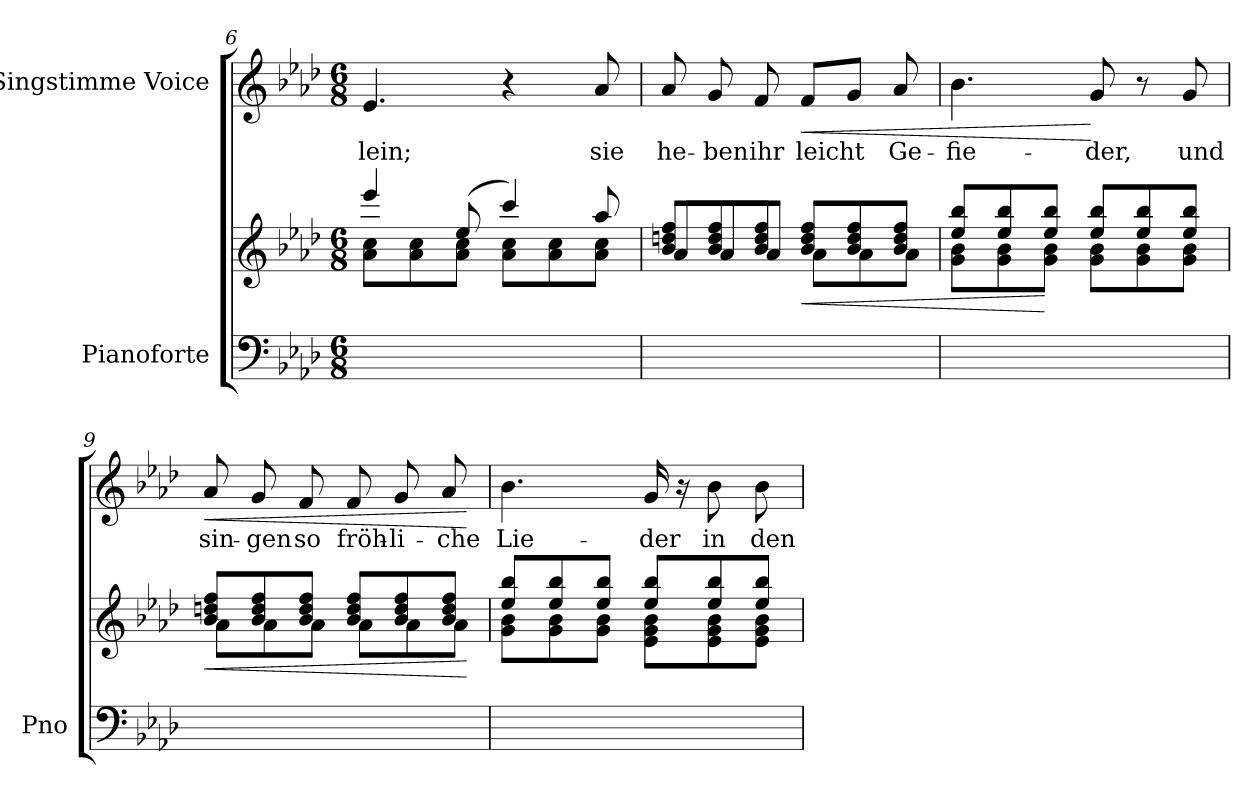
**kern	**kern	**dynam	**kern	**text	**dynam
*part2	*part2	*part2	*part1	*part1	*part1
*staff3	*staff2	*staff2/3	*staff1	*staff1	*staff1
*I"Pianoforte	*	*	*I"Singstimme Voice	*	*
*I'Pno	*	*	*	*	*
*clefF4	*clefG2	*	*clefG2	*	*
*k[b-e-a-d-]	*k[b-e-a-d-]	*	*k[b-e-a-d-]	*	*
*M6/8	*M6/8	*	*M6/8	*	*
=6	=6	=6	=6	=6	=6
*	*^	*	*	*	*
!	!	!	!	!	!LO:LY:b	!
2.ryy	4eee-/	8a-\ 8cc\L	.	4.e-/	-lein;	.
.	.	8a-\ 8cc\	.	.	.	.
.	(>8ee-/	8a-\ 8cc\J	.	.	.	.
.	4ccc/)	8a-\ 8cc\L	.	4r	.	.
.	.	8a-\ 8cc\	.	.	.	.
!	!	!	!	!	!LO:LY:b	!
.	8aa-/	8a-\ 8cc\J	.	8a-/	sie	.
=7	=7	=7	=7	=7	=7	=7
!	!	!	!	!	!LO:LY:b	!
2.ryy	8b-/ 8ddn/ 8ff/L	8a-/L	.	8a-/	he-	.
!	!	!	!	!	!LO:LY:b	!
.	8b-/ 8dd/ 8ff/	8a-/	.	8g/	-ben	.
!	!	!	!	!	!LO:LY:b	!
.	8b-/ 8dd/ 8ff/J	8a-/J	.	8f/	ihr	.
!	!	!	!LO:HP:b	!	!LO:LY:b	!LO:HP:b
.	8b-/ 8dd/ 8ff/L	8a-\L	<	8f/L	leicht	<
.	8b-/ 8dd/ 8ff/	8a-\	.	8g/J	.	.
!	!	!	!	!	!LO:LY:b	!
.	8b-/ 8dd/ 8ff/J	8a-\J	.	8a-/	Ge-	.
=8	=8	=8	=8	=8	=8	=8
!	!	!	!	!	!LO:LY:b	!
2.ryy	8ee-/ 8bb-/L	8g\ 8b-\L	.	4.b-\	-fie-	.
.	8ee-/ 8bb-/	8g\ 8b-\	.	.	.	.
.	8ee-/ 8bb-/J	8g\ 8b-\J	[	.	.	.
!	!	!	!	!	!LO:LY:b	!
.	8ee-/ 8bb-/L	8g\ 8b-\L	.	8g/	-der,	[
.	8ee-/ 8bb-/	8g\ 8b-\	.	8r	.	.
!	!	!	!	!	!LO:LY:b	!
.	8ee-/ 8bb-/J	8g\ 8b-\J	.	8g/	und	.
=9	=9	=9	=9	=9	=9	=9
!	!	!	!LO:HP:b	!	!LO:LY:b	!LO:HP:b
2.ryy	8b-/ 8ddn/ 8ff/L	8a-\L	<	8a-/	sin-	<
!	!	!	!	!	!LO:LY:b	!
.	8b-/ 8dd/ 8ff/	8a-\	.	8g/	-gen	.
!	!	!	!	!	!LO:LY:b	!
.	8b-/ 8dd/ 8ff/J	8a-\J	.	8f/	so	.
!	!	!	!	!	!LO:LY:b	!
.	8b-/ 8dd/ 8ff/L	8a-\L	.	8f/	fröh-	.
!	!	!	!	!	!LO:LY:b	!
.	8b-/ 8dd/ 8ff/	8a-\	.	8g/	-li-	.
!	!	!	!	!	!LO:LY:b	!
.	8b-/ 8dd/ 8ff/J	8a-\J	.	8a-/	-che	.
*	*v	*v	*	*	*	*
.	.	[	.	.	[
!!LO:LB:g=z
=10	=10	=10	=10	=10	=10
*	*^	*	*	*	*
!	!	!	!	!	!LO:LY:b	!
2.ryy	8ee-/ 8bb-/L	8g\ 8b-\L	.	4.b-\	Lie-	.
.	8ee-/ 8bb-/	8g\ 8b-\	.	.	.	.
.	8ee-/ 8bb-/J	8g\ 8b-\J	.	.	.	.
!	!	!	!	!	!LO:LY:b	!
.	8ee-/ 8bb-/L	8e-\ 8g\ 8b-\L	.	16g/	-der	.
.	.	.	.	16r	.	.
!	!	!	!	!	!LO:LY:b	!
.	8ee-/ 8bb-/	8e-\ 8g\ 8b-\	.	8b-\	in	.
!	!	!	!	!	!LO:LY:b	!
.	8ee-/ 8bb-/J	8e-\ 8g\ 8b-\J	.	8b-\	den	.
*	*v	*v	*	*	*	*
=	=	=	=	=	=
*-	*-	*-	*-	*-	*-
